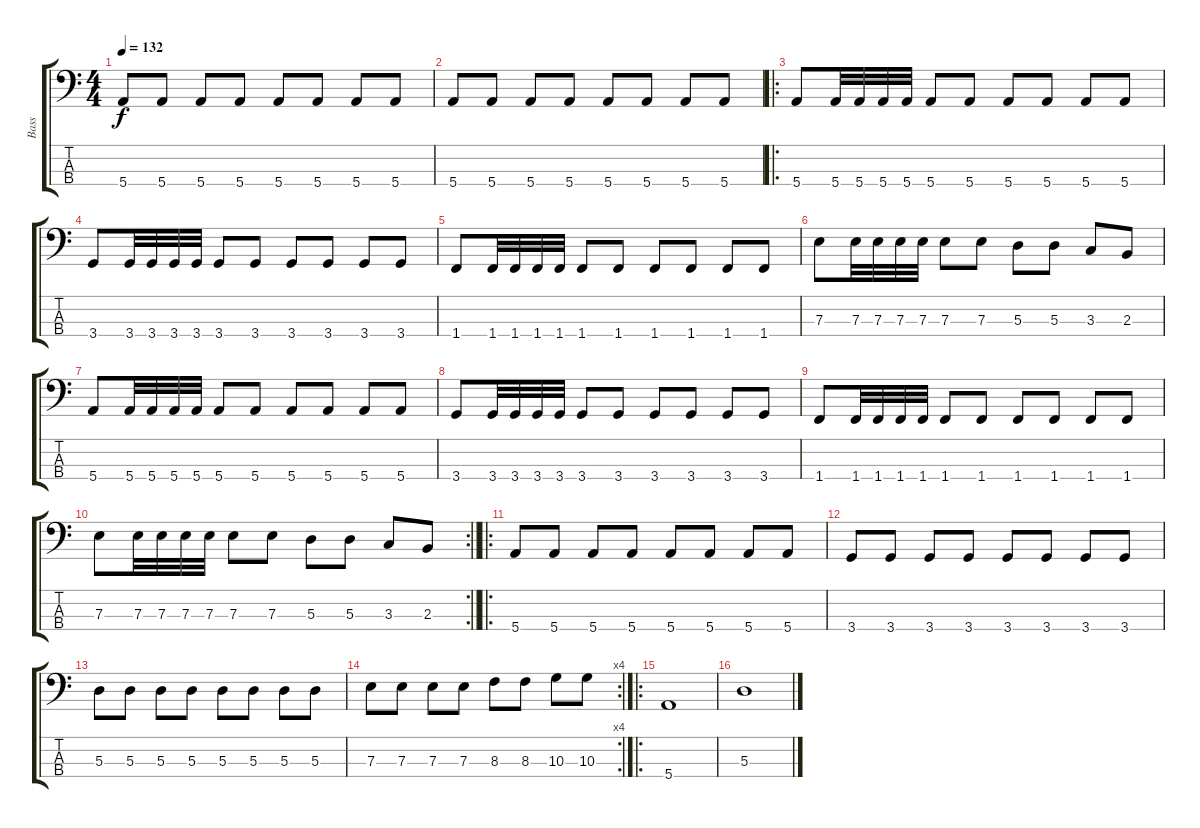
\track ("Bass" "Bass") {instrument electricbassfinger}
\staff {score tabs}
\tuning (G2 D2 A1 E1) {hide}
\ts (4 4)
\tempo 132
\clef f4
\ks c
5.4.8{dy f} 5.4.8 5.4.8 5.4.8 5.4.8 5.4.8 5.4.8 5.4.8 |
5.4.8 5.4.8 5.4.8 5.4.8 5.4.8 5.4.8 5.4.8 5.4.8 |
\ro
5.4.8 5.4.32 5.4.32 5.4.32 5.4.32 5.4.8 5.4.8 5.4.8 5.4.8 5.4.8 5.4.8 |
3.4.8 3.4.32 3.4.32 3.4.32 3.4.32 3.4.8 3.4.8 3.4.8 3.4.8 3.4.8 3.4.8 |
1.4.8 1.4.32 1.4.32 1.4.32 1.4.32 1.4.8 1.4.8 1.4.8 1.4.8 1.4.8 1.4.8 |
7.3.8 7.3.32 7.3.32 7.3.32 7.3.32 7.3.8 7.3.8 5.3.8 5.3.8 3.3.8 2.3.8 |
5.4.8 5.4.32 5.4.32 5.4.32 5.4.32 5.4.8 5.4.8 5.4.8 5.4.8 5.4.8 5.4.8 |
3.4.8 3.4.32 3.4.32 3.4.32 3.4.32 3.4.8 3.4.8 3.4.8 3.4.8 3.4.8 3.4.8 |
1.4.8 1.4.32 1.4.32 1.4.32 1.4.32 1.4.8 1.4.8 1.4.8 1.4.8 1.4.8 1.4.8 |
\rc 2
\barLineRight lightlight
7.3.8 7.3.32 7.3.32 7.3.32 7.3.32 7.3.8 7.3.8 5.3.8 5.3.8 3.3.8 2.3.8 |
\ro
5.4.8 5.4.8 5.4.8 5.4.8 5.4.8 5.4.8 5.4.8 5.4.8 |
3.4.8 3.4.8 3.4.8 3.4.8 3.4.8 3.4.8 3.4.8 3.4.8 |
5.3.8 5.3.8 5.3.8 5.3.8 5.3.8 5.3.8 5.3.8 5.3.8 |
\rc 4
7.3.8 7.3.8 7.3.8 7.3.8 8.3.8 8.3.8 10.3.8 10.3.8 |
\ro
5.4.1 |
5.3.1
